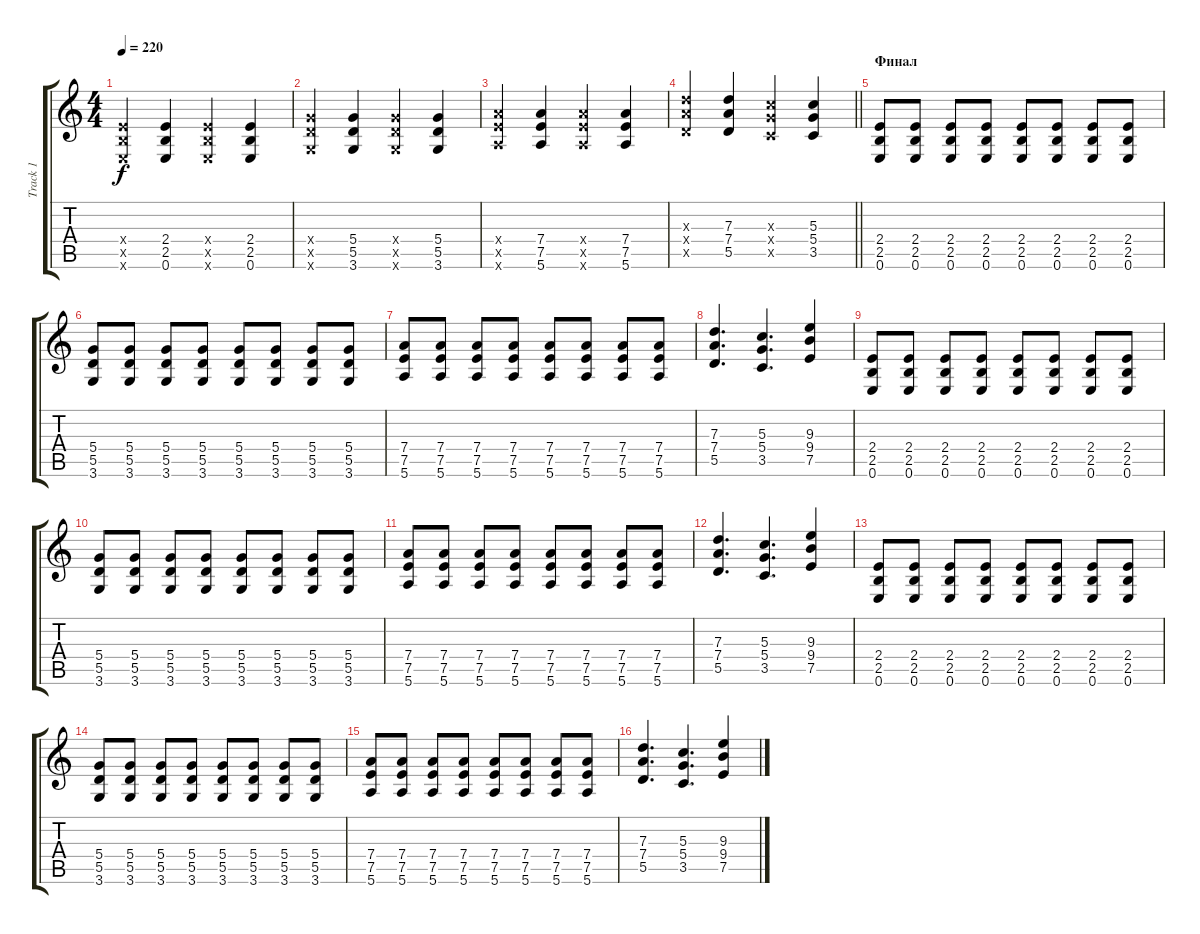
\track ("Track 1" "Track 1") {instrument overdrivenguitar}
\staff {score tabs}
\tuning (E4 B3 G3 D3 A2 E2) {hide}
\ts (4 4)
\tempo 220
\clef g2
\ks c
(2.4{x} 2.5{x} 0.6{x}).4{dy f} (2.4 2.5 0.6).4 (2.4{x} 2.5{x} 0.6{x}).4 (2.4 2.5 0.6).4 |
(5.4{x} 5.5{x} 3.6{x}).4 (5.4 5.5 3.6).4 (5.4{x} 5.5{x} 3.6{x}).4 (5.4 5.5 3.6).4 |
(7.4{x} 7.5{x} 5.6{x}).4 (7.4 7.5 5.6).4 (7.4{x} 7.5{x} 5.6{x}).4 (7.4 7.5 5.6).4 |
\barLineRight lightlight
(7.3{x} 7.4{x} 5.5{x}).4 (7.3 7.4 5.5).4 (5.3{x} 5.4{x} 3.5{x}).4 (5.3 5.4 3.5).4 |
\section ("" "Финал")
(2.4 2.5 0.6).8 (2.4 2.5 0.6).8 (2.4 2.5 0.6).8 (2.4 2.5 0.6).8 (2.4 2.5 0.6).8 (2.4 2.5 0.6).8 (2.4 2.5 0.6).8 (2.4 2.5 0.6).8 |
(5.4 5.5 3.6).8 (5.4 5.5 3.6).8 (5.4 5.5 3.6).8 (5.4 5.5 3.6).8 (5.4 5.5 3.6).8 (5.4 5.5 3.6).8 (5.4 5.5 3.6).8 (5.4 5.5 3.6).8 |
(7.4 7.5 5.6).8 (7.4 7.5 5.6).8 (7.4 7.5 5.6).8 (7.4 7.5 5.6).8 (7.4 7.5 5.6).8 (7.4 7.5 5.6).8 (7.4 7.5 5.6).8 (7.4 7.5 5.6).8 |
(7.3 7.4 5.5).4{d} (5.3 5.4 3.5).4{d} (9.3 9.4 7.5).4 |
(2.4 2.5 0.6).8 (2.4 2.5 0.6).8 (2.4 2.5 0.6).8 (2.4 2.5 0.6).8 (2.4 2.5 0.6).8 (2.4 2.5 0.6).8 (2.4 2.5 0.6).8 (2.4 2.5 0.6).8 |
(5.4 5.5 3.6).8 (5.4 5.5 3.6).8 (5.4 5.5 3.6).8 (5.4 5.5 3.6).8 (5.4 5.5 3.6).8 (5.4 5.5 3.6).8 (5.4 5.5 3.6).8 (5.4 5.5 3.6).8 |
(7.4 7.5 5.6).8 (7.4 7.5 5.6).8 (7.4 7.5 5.6).8 (7.4 7.5 5.6).8 (7.4 7.5 5.6).8 (7.4 7.5 5.6).8 (7.4 7.5 5.6).8 (7.4 7.5 5.6).8 |
(7.3 7.4 5.5).4{d} (5.3 5.4 3.5).4{d} (9.3 9.4 7.5).4 |
(2.4 2.5 0.6).8 (2.4 2.5 0.6).8 (2.4 2.5 0.6).8 (2.4 2.5 0.6).8 (2.4 2.5 0.6).8 (2.4 2.5 0.6).8 (2.4 2.5 0.6).8 (2.4 2.5 0.6).8 |
(5.4 5.5 3.6).8 (5.4 5.5 3.6).8 (5.4 5.5 3.6).8 (5.4 5.5 3.6).8 (5.4 5.5 3.6).8 (5.4 5.5 3.6).8 (5.4 5.5 3.6).8 (5.4 5.5 3.6).8 |
(7.4 7.5 5.6).8 (7.4 7.5 5.6).8 (7.4 7.5 5.6).8 (7.4 7.5 5.6).8 (7.4 7.5 5.6).8 (7.4 7.5 5.6).8 (7.4 7.5 5.6).8 (7.4 7.5 5.6).8 |
(7.3 7.4 5.5).4{d} (5.3 5.4 3.5).4{d} (9.3 9.4 7.5).4
